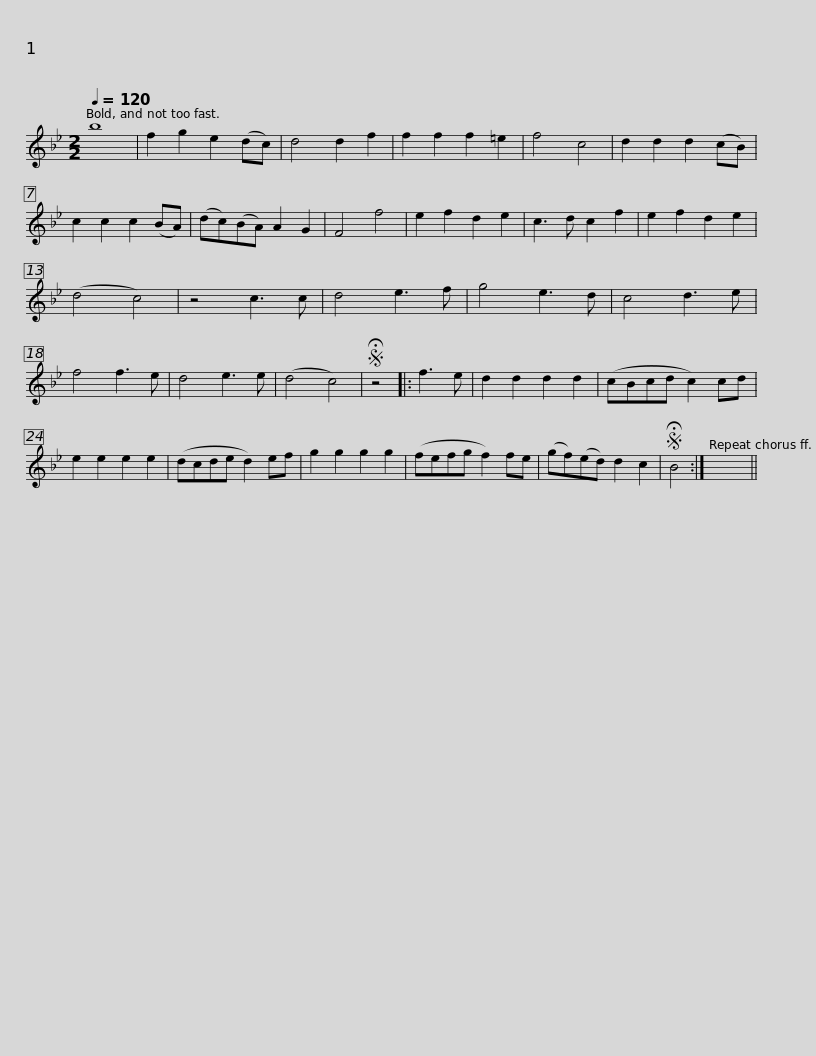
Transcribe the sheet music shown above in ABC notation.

X:1
L:1/8
Q:1/4=120
M:2/2
I:linebreak $
K:Bb
V:1 treble
V:1
 b8 | f2 g2 e2 (dc) | d4 d2 f2 | f2 f2 f2 =e2 | f4 c4 | %5
 d2 d2 d2 (cB) | c2 c2 c2 (BA) | (dc)(BA) A2 G2 | F4 f4 | e2 f2 d2 e2 |$ %10
 c3 d c2 f2 | e2 f2 d2 e2 | (d4 c4) | z4 c3 c | d4 e3 f | %15
 g4 e3 d | c4 d3 e | f4 f3 e | d4 e3 e | (d4 c4) | %20
S !fermata!z4 |: f3 e |$ d2 d2 d2 d2 | (cBcd c2) cd | e2 e2 e2 e2 | %25
 (dcde d2) ef | g2 g2 g2 g2 | (fefg f2) fe | (gf)(ed) d2 c2 |S !fermata!B4 :| %30
 x8 || %31
